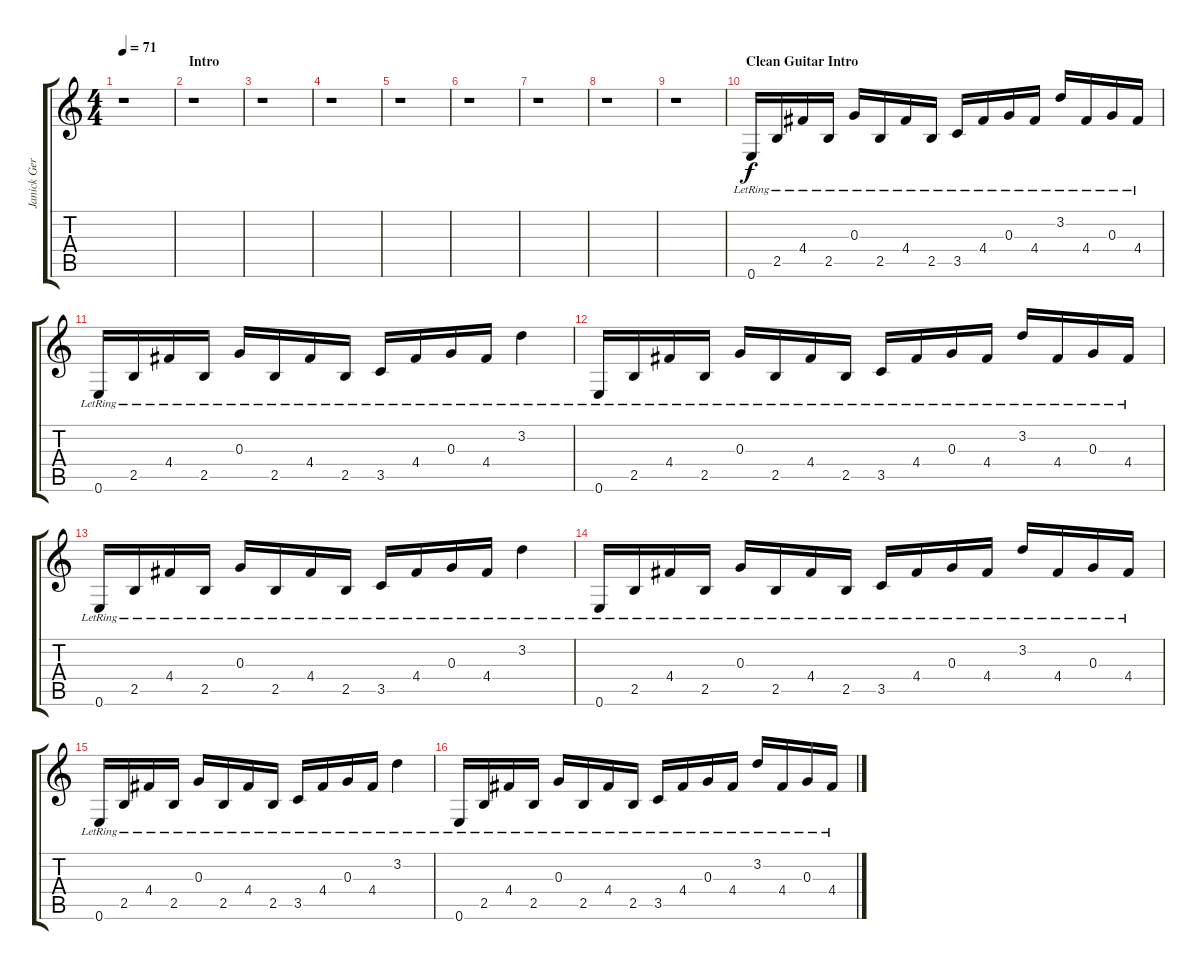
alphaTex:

\track ("Janick Gers (clean)" "Janick Ger") {instrument electricguitarclean}
\staff {score tabs}
\tuning (E4 B3 G3 D3 A2 E2) {hide}
\ts (4 4)
\tempo 71
\clef g2
\ks c
r.1{dy f instrument electricguitarclean} |
\section ("" "Intro")
r.1 |
r.1 |
r.1 |
r.1 |
r.1 |
r.1 |
r.1 |
r.1 |
\section ("" "Clean Guitar Intro")
0.6{lr}.16 2.5{lr}.16 4.4{lr}.16 2.5{lr}.16 0.3{lr}.16 2.5{lr}.16 4.4{lr}.16 2.5{lr}.16 3.5{lr}.16 4.4{lr}.16 0.3{lr}.16 4.4{lr}.16 3.2{lr}.16 4.4{lr}.16 0.3{lr}.16 4.4{lr}.16 |
0.6{lr}.16 2.5{lr}.16 4.4{lr}.16 2.5{lr}.16 0.3{lr}.16 2.5{lr}.16 4.4{lr}.16 2.5{lr}.16 3.5{lr}.16 4.4{lr}.16 0.3{lr}.16 4.4{lr}.16 3.2{lr}.4 |
0.6{lr}.16 2.5{lr}.16 4.4{lr}.16 2.5{lr}.16 0.3{lr}.16 2.5{lr}.16 4.4{lr}.16 2.5{lr}.16 3.5{lr}.16 4.4{lr}.16 0.3{lr}.16 4.4{lr}.16 3.2{lr}.16 4.4{lr}.16 0.3{lr}.16 4.4{lr}.16 |
0.6{lr}.16 2.5{lr}.16 4.4{lr}.16 2.5{lr}.16 0.3{lr}.16 2.5{lr}.16 4.4{lr}.16 2.5{lr}.16 3.5{lr}.16 4.4{lr}.16 0.3{lr}.16 4.4{lr}.16 3.2{lr}.4 |
0.6{lr}.16 2.5{lr}.16 4.4{lr}.16 2.5{lr}.16 0.3{lr}.16 2.5{lr}.16 4.4{lr}.16 2.5{lr}.16 3.5{lr}.16 4.4{lr}.16 0.3{lr}.16 4.4{lr}.16 3.2{lr}.16 4.4{lr}.16 0.3{lr}.16 4.4{lr}.16 |
0.6{lr}.16 2.5{lr}.16 4.4{lr}.16 2.5{lr}.16 0.3{lr}.16 2.5{lr}.16 4.4{lr}.16 2.5{lr}.16 3.5{lr}.16 4.4{lr}.16 0.3{lr}.16 4.4{lr}.16 3.2{lr}.4 |
0.6{lr}.16 2.5{lr}.16 4.4{lr}.16 2.5{lr}.16 0.3{lr}.16 2.5{lr}.16 4.4{lr}.16 2.5{lr}.16 3.5{lr}.16 4.4{lr}.16 0.3{lr}.16 4.4{lr}.16 3.2{lr}.16 4.4{lr}.16 0.3{lr}.16 4.4{lr}.16
